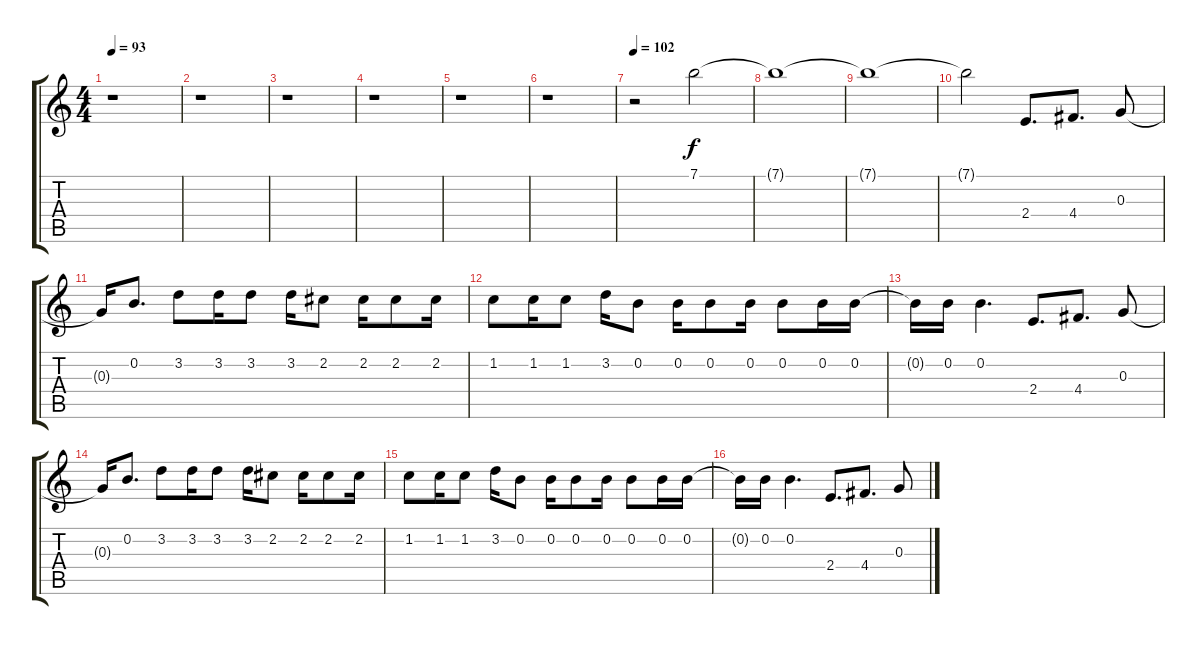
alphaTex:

\track "" {instrument distortionguitar}
\staff {score tabs}
\tuning (E4 B3 G3 D3 A2 E2) {hide}
\ts (4 4)
\tempo 93
\clef g2
\ks c
r.1{dy f} |
r.1 |
r.1 |
r.1 |
r.1 |
r.1 |
\tempo 102
r.2 7.1.2 |
7.1{t}.1 |
7.1{t}.1 |
7.1{t}.2 2.4.8{d} 4.4.8{d} 0.3.8 |
0.3{t}.16 0.2.8{d} 3.2.8 3.2.16 3.2.8 3.2.16 2.2.8 2.2.16 2.2.8 2.2.16 |
1.2.8 1.2.16 1.2.8 3.2.16 0.2.8 0.2.16 0.2.8 0.2.16 0.2.8 0.2.16 0.2.16 |
0.2{t}.16 0.2.16 0.2.4{d} 2.4.8{d} 4.4.8{d} 0.3.8 |
0.3{t}.16 0.2.8{d} 3.2.8 3.2.16 3.2.8 3.2.16 2.2.8 2.2.16 2.2.8 2.2.16 |
1.2.8 1.2.16 1.2.8 3.2.16 0.2.8 0.2.16 0.2.8 0.2.16 0.2.8 0.2.16 0.2.16 |
0.2{t}.16 0.2.16 0.2.4{d} 2.4.8{d} 4.4.8{d} 0.3.8
